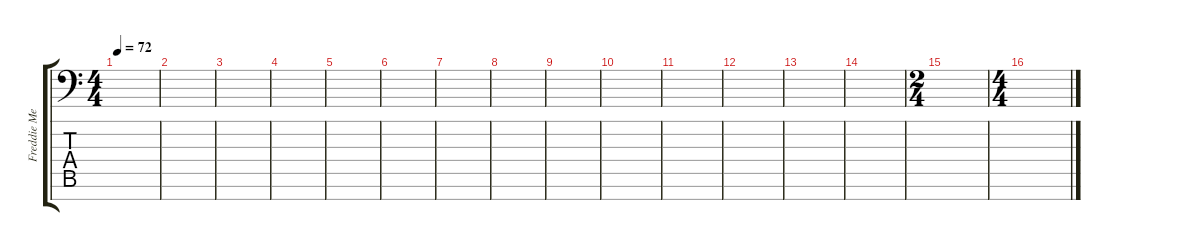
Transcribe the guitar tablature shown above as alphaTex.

\track ("Freddie Mercury - Lead Vocals" "Freddie Me") {instrument overdrivenguitar}
\staff {score tabs}
\tuning (E5 B4 G4 D4 A3 E3 C-1) {hide}
\ts (4 4)
\tempo 72
\clef f4
\ks c
|
|
|
|
|
|
|
|
|
|
|
|
|
|
\ts (2 4)
|
\ts (4 4)
